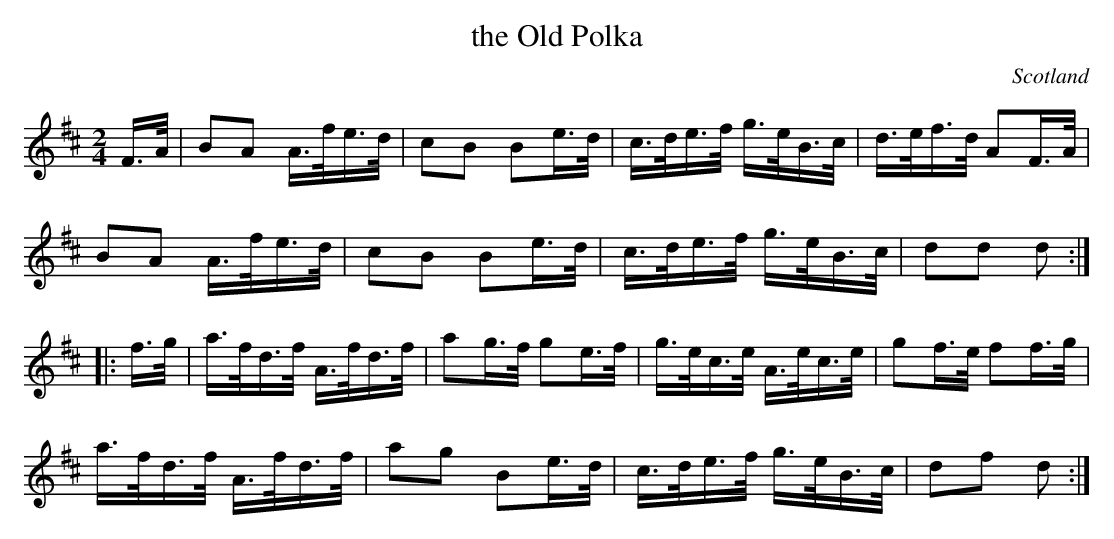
X:1
T:the Old Polka
M:2/4
O:Scotland
K:D major
F>A |\
B2A2 A>fe>d   | c2B2 B2e>d   | \
c>de>f g>eB>c | d>ef>d A2F>A |
B2A2 A>fe>d   | c2B2 B2e>d   | \
c>de>f g>eB>c | d2d2 d2     ::
f>g |\
a>fd>f A>fd>f | a2g>f g2e>f | \
g>ec>e A>ec>e | g2f>e f2f>g |
a>fd>f A>fd>f | a2g2 B2e>d  | \
c>de>f g>eB>c | d2f2 d2:|
